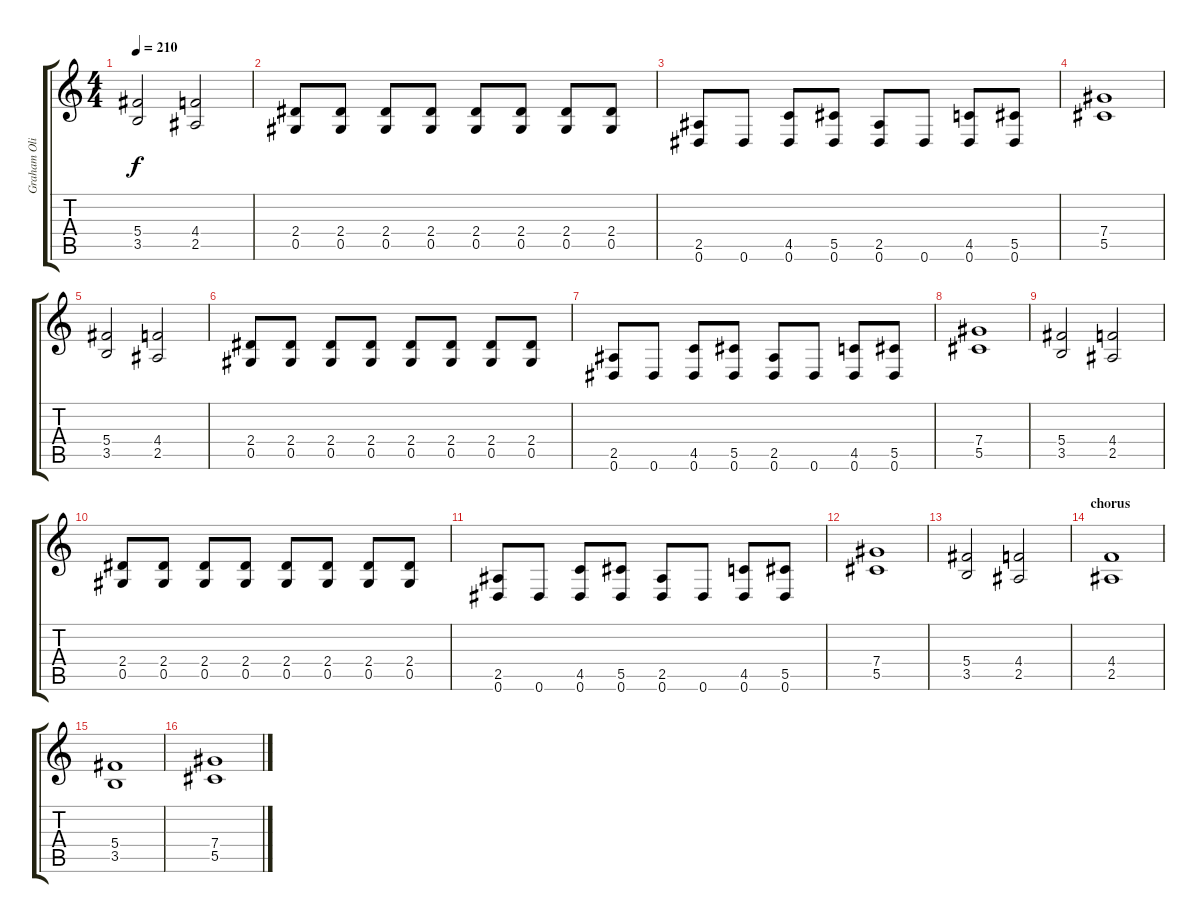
\track ("Graham Oliver" "Graham Oli") {instrument distortionguitar}
\staff {score tabs}
\tuning (Eb4 Bb3 Gb3 Db3 Ab2 Eb2) {hide}
\ts (4 4)
\tempo 210
\clef g2
\ks c
(5.4 3.5).2{dy f} (4.4 2.5).2 |
(2.4 0.5).8 (2.4 0.5).8 (2.4 0.5).8 (2.4 0.5).8 (2.4 0.5).8 (2.4 0.5).8 (2.4 0.5).8 (2.4 0.5).8 |
(2.5 0.6).8 0.6.8 (4.5 0.6).8 (5.5 0.6).8 (2.5 0.6).8 0.6.8 (4.5 0.6).8 (5.5 0.6).8 |
(7.4 5.5).1 |
(5.4 3.5).2 (4.4 2.5).2 |
(2.4 0.5).8 (2.4 0.5).8 (2.4 0.5).8 (2.4 0.5).8 (2.4 0.5).8 (2.4 0.5).8 (2.4 0.5).8 (2.4 0.5).8 |
(2.5 0.6).8 0.6.8 (4.5 0.6).8 (5.5 0.6).8 (2.5 0.6).8 0.6.8 (4.5 0.6).8 (5.5 0.6).8 |
(7.4 5.5).1 |
(5.4 3.5).2 (4.4 2.5).2 |
(2.4 0.5).8 (2.4 0.5).8 (2.4 0.5).8 (2.4 0.5).8 (2.4 0.5).8 (2.4 0.5).8 (2.4 0.5).8 (2.4 0.5).8 |
(2.5 0.6).8 0.6.8 (4.5 0.6).8 (5.5 0.6).8 (2.5 0.6).8 0.6.8 (4.5 0.6).8 (5.5 0.6).8 |
(7.4 5.5).1 |
(5.4 3.5).2 (4.4 2.5).2 |
\section ("" "chorus")
(4.4 2.5).1{volume 12} |
(5.4 3.5).1 |
(7.4 5.5).1
